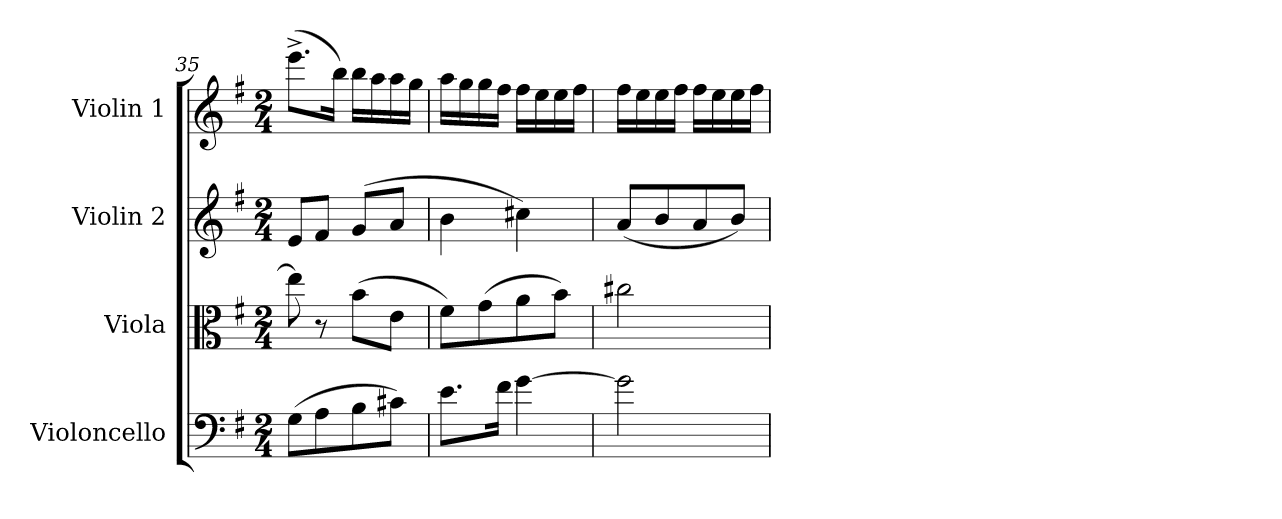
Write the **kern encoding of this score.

**kern	**kern	**kern	**kern
*part4	*part3	*part2	*part1
*staff4	*staff3	*staff2	*staff1
*I"Violoncello	*I"Viola	*I"Violin 2	*I"Violin 1
*I'Vc	*I'Vla	*I'Vln	*I'Vln
!!LO:LB:g=z
*clefF4	*clefC3	*clefG2	*clefG2
*k[f#]	*k[f#]	*k[f#]	*k[f#]
*M2/4	*M2/4	*M2/4	*M2/4
=35	=35	=35	=35
(8G\L	8ee\]	8e/L	(8.eee^\L
8A\	8r	8f#/J	.
.	.	.	16bb\Jk)
8B\	(8b\L	(>8g/L	16bb\LL
.	.	.	16aa\
8c#X\J)	8e\J	8a/J	16aa\
.	.	.	16gg\JJ
=36	=36	=36	=36
8.e\L	8f#\L)	4b\	16aa\LL
.	.	.	16gg\
.	(8g\	.	16gg\
16f#\Jk	.	.	16ff#\JJ
[4g\	8a\	4cc#X\)	16ff#\LL
.	.	.	16ee\
.	8b\J)	.	16ee\
.	.	.	16ff#\JJ
=37	=37	=37	=37
2g\]	2cc#X\	(8a/L	16ff#\LL
.	.	.	16ee\
.	.	8b/	16ee\
.	.	.	16ff#\JJ
.	.	8a/	16ff#\LL
.	.	.	16ee\
.	.	8b/J)	16ee\
.	.	.	16ff#\JJ
=	=	=	=
*-	*-	*-	*-
